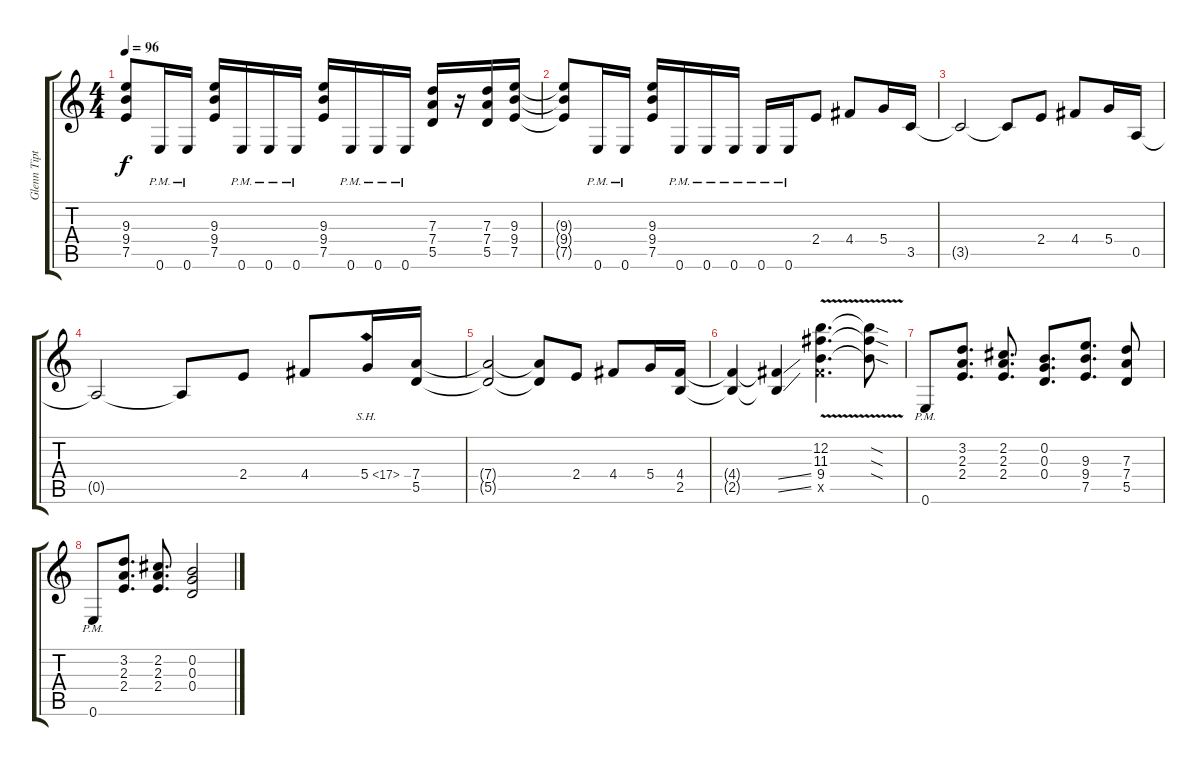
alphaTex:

\track ("Glenn Tipton" "Glenn Tipt") {instrument distortionguitar}
\staff {score tabs}
\tuning (E4 B3 G3 D3 A2 E2) {hide}
\ts (4 4)
\tempo 96
\clef g2
\ks c
(9.3{t} 9.4{t} 7.5{t}).8{dy f} 0.6{pm}.16 0.6{pm}.16 (9.3 9.4 7.5).16 0.6{pm}.16 0.6{pm}.16 0.6{pm}.16 (9.3 9.4 7.5).16 0.6{pm}.16 0.6{pm}.16 0.6{pm}.16 (7.3 7.4 5.5).16 r.16 (7.3 7.4 5.5).16 (9.3 9.4 7.5).16 |
(9.3{t} 9.4{t} 7.5{t}).8 0.6{pm}.16 0.6{pm}.16 (9.3 9.4 7.5).16 0.6{pm}.16 0.6{pm}.16 0.6{pm}.16 0.6{pm}.16 0.6{pm}.16 2.4.8 4.4.8 5.4.16 3.5.16 |
3.5{t}.2 3.5{t}.8 2.4.8 4.4.8 5.4.16 0.5.16 |
0.5{t}.2 0.5{t}.8 2.4.8 4.4.8 5.4{sh 12}.16 (7.4 5.5).16 |
(7.4{t} 5.5{t}).2 (7.4{t} 5.5{t}).8 2.4.8 4.4.8 5.4.16 (4.4 2.5).16 |
(4.4{t} 2.5{t}).4 (4.4{ss t} 2.5{ss t}).4 (12.2{v} 11.3{v} 9.4{v} 9.5{x}).4{d} (12.2{sod t} 11.3{sod t} 9.4{sod t}).8 |
0.6{pm}.8 (3.2 2.3 2.4).8{d} (2.2 2.3 2.4).8{d} (0.2 0.3 0.4).8{d} (9.3 9.4 7.5).8{d} (7.3 7.4 5.5).8 |
0.6{pm}.8 (3.2 2.3 2.4).8{d} (2.2 2.3 2.4).8{d} (0.2 0.3 0.4).2
